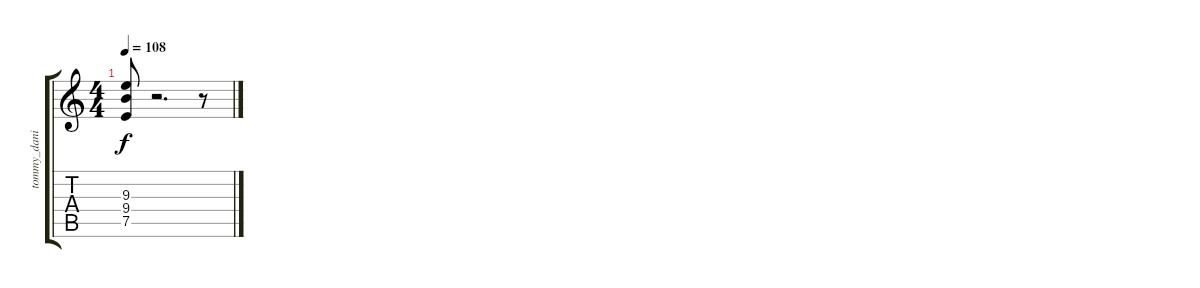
\track ("tommy_dani" "tommy_dani") {instrument overdrivenguitar}
\staff {score tabs}
\tuning (E4 B3 G3 D3 A2 E2) {hide}
\ts (4 4)
\tempo 108
\clef g2
\ks c
(9.3 9.4 7.5).8{dy f} r.2{d} r.8
